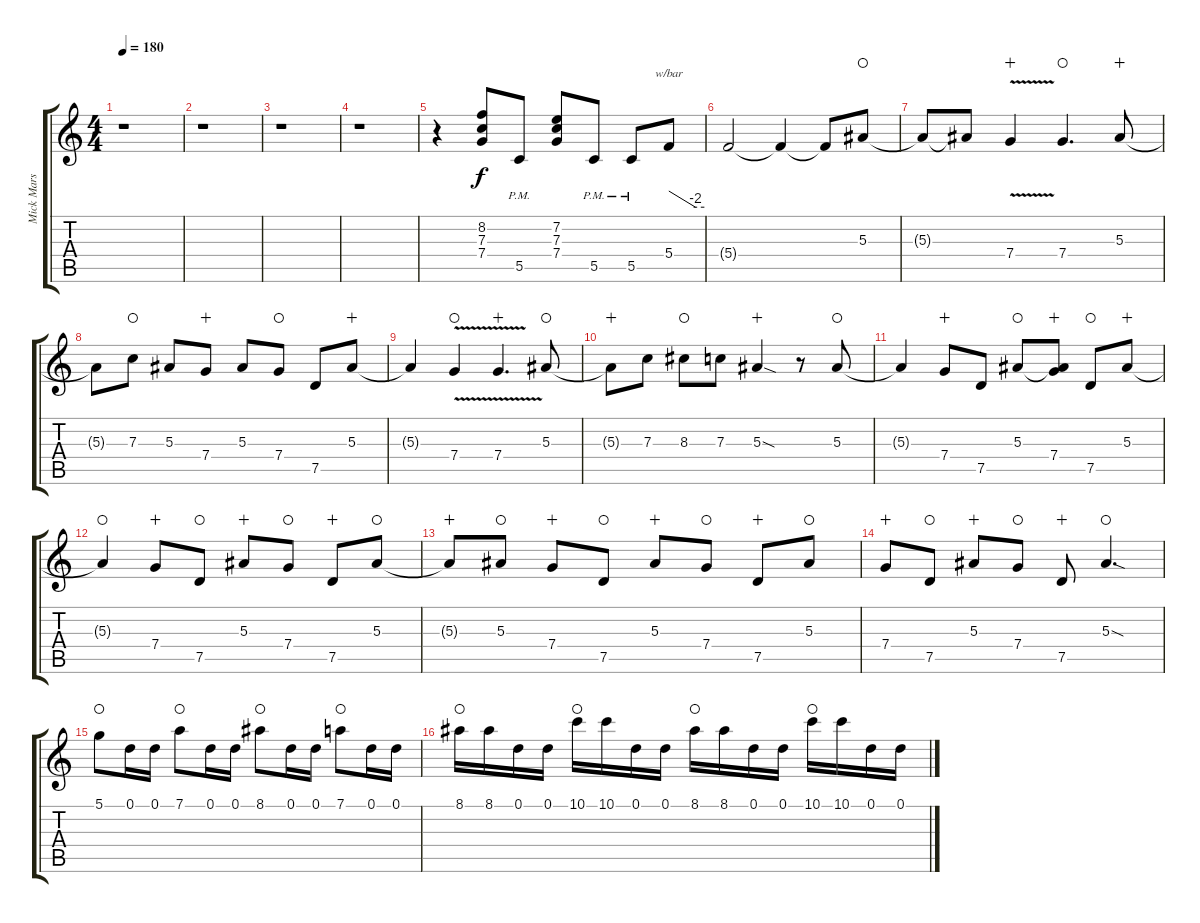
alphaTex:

\track ("Mick Mars Lead Guitar w. talk box" "Mick Mars ") {instrument distortionguitar}
\staff {score tabs}
\tuning (D4 A3 F3 C3 G2 D2) {hide}
\ts (4 4)
\tempo 180
\clef g2
\ks c
r.1{dy f} |
r.1 |
r.1 |
r.1 |
r.4 (8.2 7.3 7.4).8 5.5{pm}.8 (7.2 7.3 7.4).8 5.5{pm}.8 5.5{pm}.8 5.4.8{tbe (custom default 0 0 45 -8 60 -8)} |
5.4{t}.2 5.4{t}.4 5.4{t}.8 5.3.8{waho} |
5.3{t}.8 5.3{t}.8 7.4{v}.4{wahc} 7.4.4{d waho} 5.3.8{wahc} |
5.3{t}.8 7.3.8{waho} 5.3.8 7.4.8{wahc} 5.3.8 7.4.8{waho} 7.5.8 5.3.8{wahc} |
5.3{t}.4 7.4{v}.4{waho} 7.4{v}.4{d wahc} 5.3.8{waho} |
5.3{t}.8{wahc} 7.3.8 8.3.8{waho} 7.3.8 5.3{sod}.4{wahc} r.8 5.3.8{waho} |
5.3{t}.4 7.4.8{wahc} 7.5.8 5.3.8{waho} (5.3{t} 7.4).8{wahc} 7.5.8{waho} 5.3.8{wahc} |
5.3{t}.4{waho} 7.4.8{wahc} 7.5.8{waho} 5.3.8{wahc} 7.4.8{waho} 7.5.8{wahc} 5.3.8{waho} |
5.3{t}.8{wahc} 5.3.8{waho} 7.4.8{wahc} 7.5.8{waho} 5.3.8{wahc} 7.4.8{waho} 7.5.8{wahc} 5.3.8{waho} |
7.4.8{wahc} 7.5.8{waho} 5.3.8{wahc} 7.4.8{waho} 7.5.8{wahc} 5.3{sod}.4{d waho} |
5.1.8{waho} 0.1.16 0.1.16 7.1.8{waho} 0.1.16 0.1.16 8.1.8{waho} 0.1.16 0.1.16 7.1.8{waho} 0.1.16 0.1.16 |
8.1.16{waho} 8.1.16 0.1.16 0.1.16 10.1.16{waho} 10.1.16 0.1.16 0.1.16 8.1.16{waho} 8.1.16 0.1.16 0.1.16 10.1.16{waho} 10.1.16 0.1.16 0.1.16
